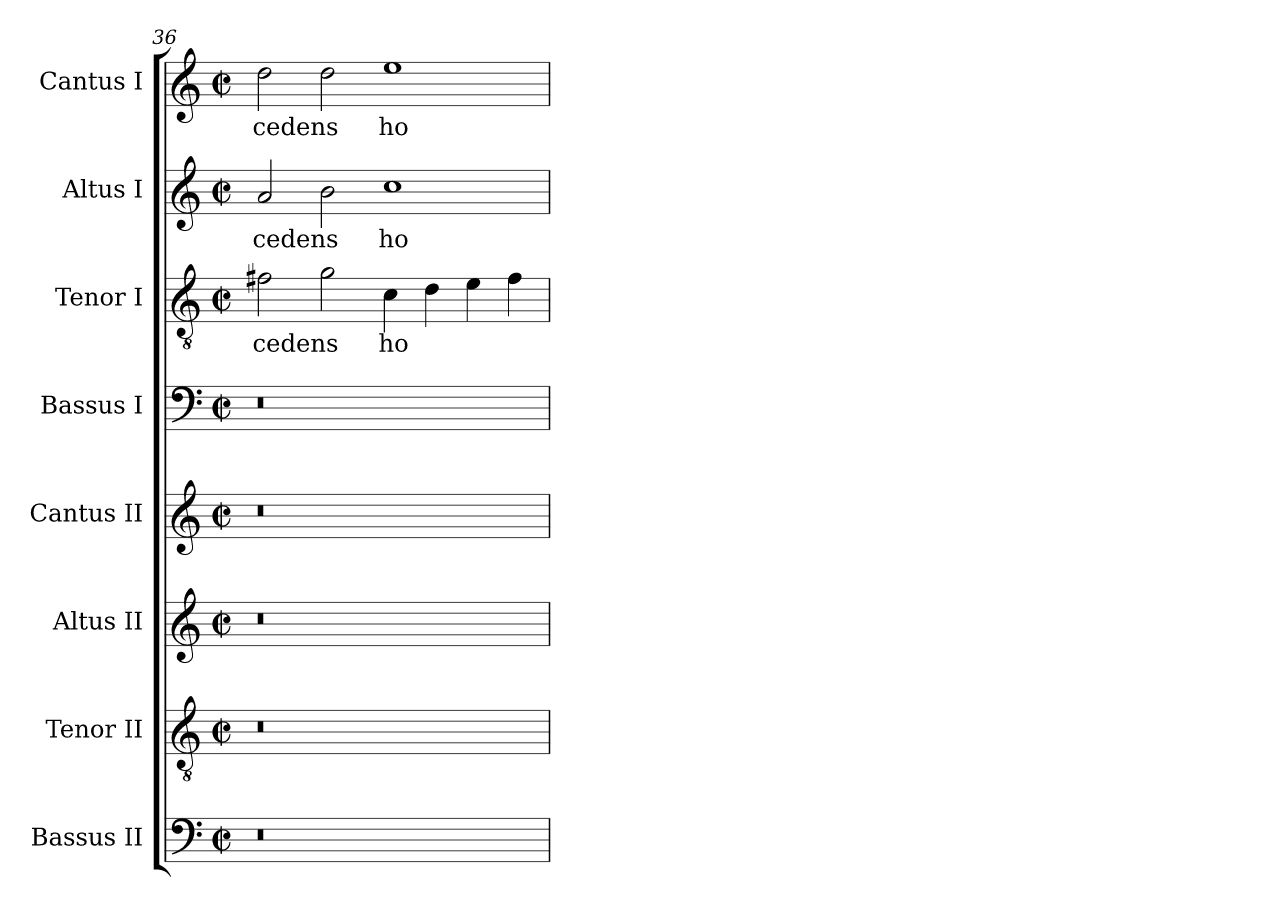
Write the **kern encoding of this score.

**kern	**kern	**kern	**kern	**kern	**kern	**text	**kern	**text	**kern	**text
*part8	*part7	*part6	*part5	*part4	*part3	*part3	*part2	*part2	*part1	*part1
*staff8	*staff7	*staff6	*staff5	*staff4	*staff3	*staff3	*staff2	*staff2	*staff1	*staff1
*I"Bassus II	*I"Tenor II	*I"Altus II	*I"Cantus II	*I"Bassus I	*I"Tenor I	*	*I"Altus I	*	*I"Cantus I	*
!!LO:LB:g=z
*clefF4	*clefGv2	*clefG2	*clefG2	*clefF4	*clefGv2	*	*clefG2	*	*clefG2	*
*	*	*k[]	*	*	*	*	*	*	*	*
*	*	*C:	*	*	*	*	*	*	*	*
*M2/2	*M2/2	*M2/2	*M2/2	*M2/2	*M2/2	*	*M2/2	*	*M2/2	*
*met(c|)	*met(c|)	*met(c|)	*met(c|)	*met(c|)	*met(c|)	*	*met(c|)	*	*met(c|)	*
=36	=36	=36	=36	=36	=36	=36	=36	=36	=36	=36
!	!	!	!	!	!	!LO:LY:b	!	!LO:LY:b	!	!LO:LY:b
0r	0r	0r	0r	0r	2f#X\	cedens	2a/	-cedens	2dd\	cedens
.	.	.	.	.	2g\	.	2b\	.	2dd\	.
!	!	!	!	!	!	!LO:LY:b:cj	!	!LO:LY:b:cj	!	!LO:LY:b:cj
.	.	.	.	.	4c\	ho	1cc	ho	1ee	ho-
.	.	.	.	.	4d\	.	.	.	.	.
.	.	.	.	.	4e\	.	.	.	.	.
.	.	.	.	.	4f#\	.	.	.	.	.
=	=	=	=	=	=	=	=	=	=	=
*-	*-	*-	*-	*-	*-	*-	*-	*-	*-	*-
